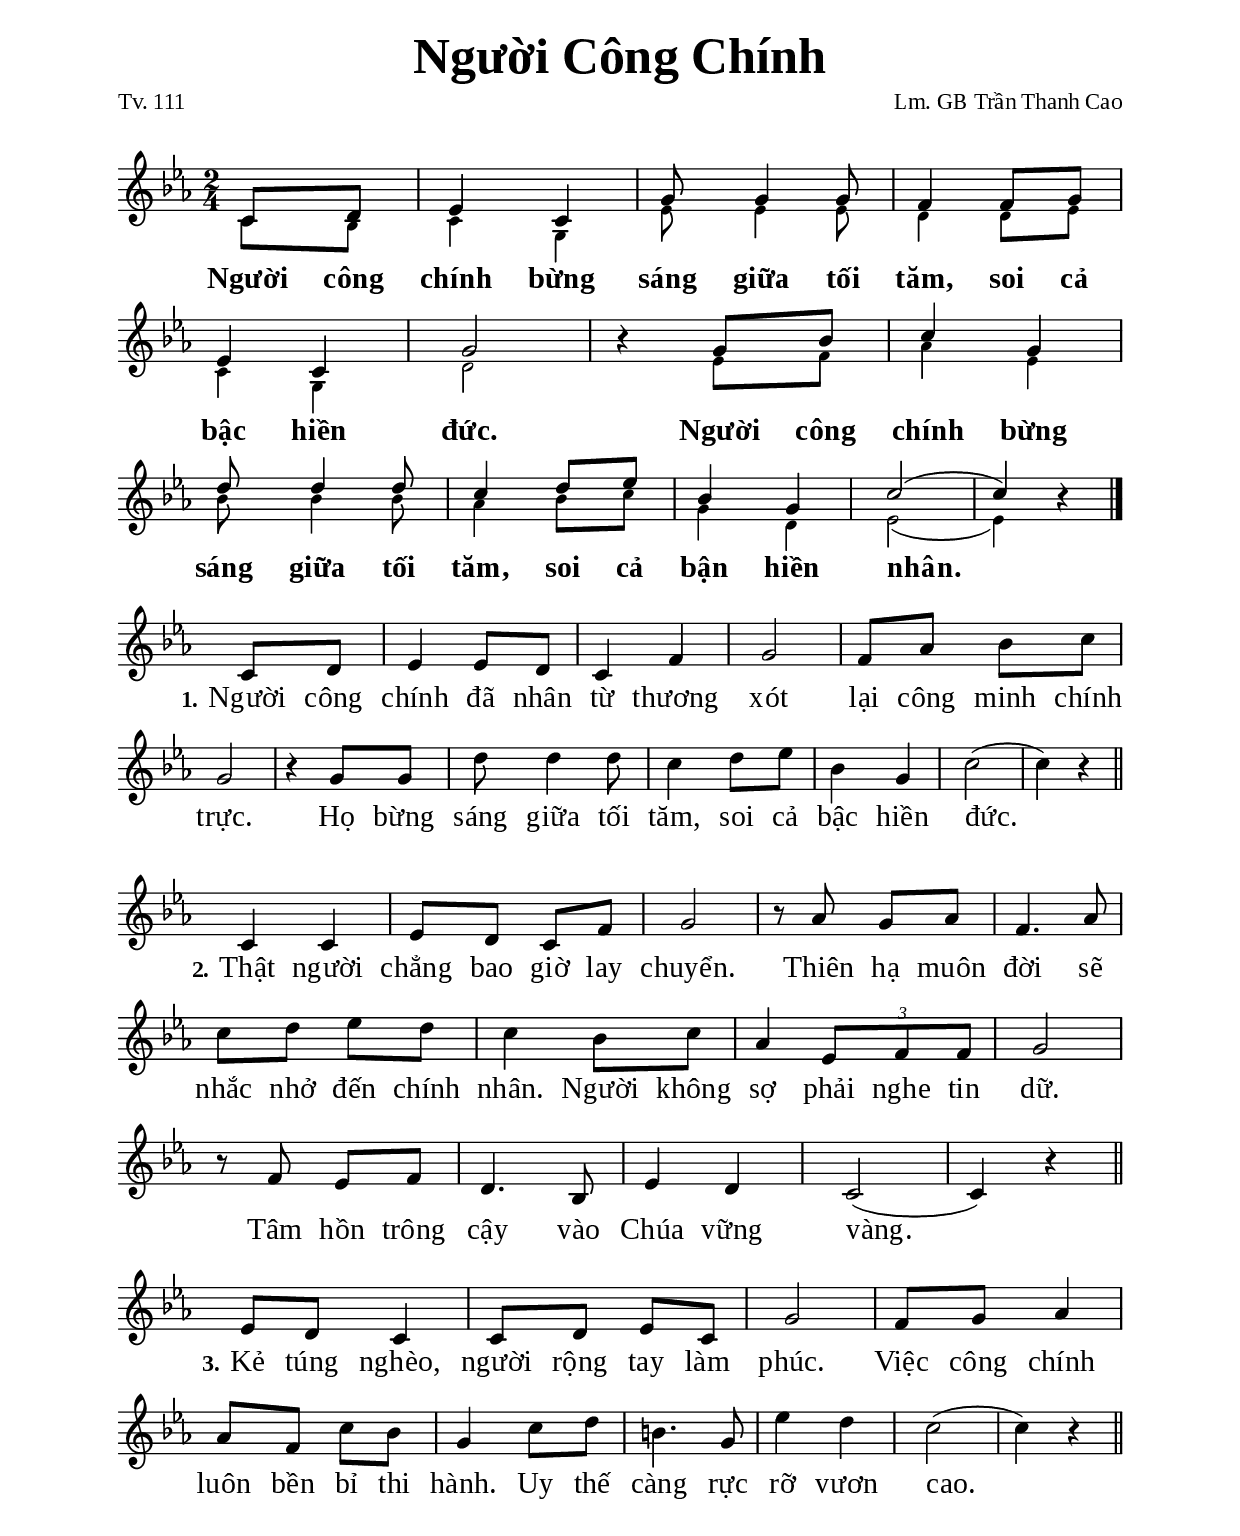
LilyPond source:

% Cài đặt chung
\version "2.22.1"
\include "english.ly"

\header {
  title = \markup { \fontsize #3 "Người Công Chính" }
  poet = "Tv. 111"
  composer = "Lm. GB Trần Thanh Cao"
  arranger = " "
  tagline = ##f
}

\paper {
  #(set-paper-size "a4")
  top-margin = 10\mm
  bottom-margin = 10\mm
  left-margin = 20\mm
  right-margin = 20\mm
  indent = #0
  #(define fonts
    (make-pango-font-tree
      "Liberation Serif"
      "Liberation Serif"
      "Liberation Serif"
      (/ 20 20)))
  page-count = #1
}

% Nhạc điệp khúc
nhacDiepKhucSop = \relative c' {
  \partial 4 c8 d |
  ef4 c |
  g'8 g4 g8 |
  f4 f8 g |
  ef4 c |
  g'2 |
  r4 g8 bf |
  c4 g |
  d'8 d4 d8 |
  c4 d8 ef |
  bf4 g |
  c2 ( |
  c4) r \bar "|."
}

nhacDiepKhucBas = \relative c' {
  \partial 4 c8 bf |
  c4 g |
  ef'8 ef4 ef8 |
  d4 d8 ef |
  c4 g |
  d'2 |
  r4 ef8 f |
  af4 ef |
  bf'8 bf4 bf8 |
  af4 bf8 c |
  g4 d |
  ef2 ( |
  ef4) r
}

% Nhạc phiên khúc
nhacPhienKhucMot = \relative c' {
  \partial 4 c8 d |
  ef4 ef8 d |
  c4 f |
  g2 |
  f8 af bf c |
  g2 |
  r4 g8 g |
  d' d4 d8 |
  c4 d8 ef |
  bf4 g |
  c2 ( |
  c4) r \bar "||"
}

nhacPhienKhucHai = \relative c' {
  c4 c |
  ef8 d c f |
  g2 |
  r8 af g af |
  f4. af8 |
  c d ef d |
  c4 bf8 c |
  af4 \tuplet 3/2 { ef8 f f } |
  g2 |
  r8 f ef f |
  d4. bf8 |
  ef4 d |
  c2 ( |
  c4) r \bar "||"
}

nhacPhienKhucBa = \relative c' {
  ef8 d c4 |
  c8 d ef c |
  g'2 |
  f8 g af4 |
  af8 f c' bf |
  g4 c8 d |
  b!4. g8 |
  ef'4 d |
  c2 ( |
  c4) r \bar "||"
}

% Lời điệp khúc
loiDiepKhuc = \lyricmode {
  Người công chính bừng sáng giữa tối tăm,
  soi cả bậc hiền đức.
  Người công chính bừng sáng giữa tối tăm,
  soi cả bận hiền nhân.
}

% Lời phiên khúc
loiPhienKhucMot = \lyricmode {
  \set stanza = #"1."
  Người công chính đã nhân từ thương xót
  lại công minh chính trực.
  Họ bừng sáng giữa tối tăm, soi cả bậc hiền đức.
}

loiPhienKhucHai = \lyricmode {
  \set stanza = #"2."
  Thật người chẳng bao giờ lay chuyển.
  Thiên hạ muôn đời sẽ nhắc nhở đến chính nhân.
  Người không sợ phải nghe tin dữ.
  Tâm hồn trông cậy vào Chúa vững vàng.
}

loiPhienKhucBa = \lyricmode {
  \set stanza = #"3."
  Kẻ túng nghèo, người rộng tay làm phúc.
  Việc công chính luôn bền bỉ thi hành.
  Uy thế càng rực rỡ vươn cao.
}


% Dàn trang
\score {
  \new ChoirStaff <<
    \new Staff = diepKhuc \with {
        \consists "Merge_rests_engraver"
        %\magnifyStaff #(magstep +1)
      }
      <<
      \new Voice = beSop {
        \voiceOne \key ef \major \time 2/4 \nhacDiepKhucSop
      }
      \new Voice = beBas {
        \override NoteHead.font-size = #-2
        \voiceTwo \key ef \major \time 2/4 \nhacDiepKhucBas
      }
    >>
    \new Lyrics \lyricsto beSop \loiDiepKhuc
  >>
  \layout {
    \override Lyrics.LyricText.font-series = #'bold
    \override Lyrics.LyricText.font-size = #+2.5
    \override Lyrics.LyricSpace.minimum-distance = #3.4
    \override Score.BarNumber.break-visibility = ##(#f #f #f)
    \override Score.SpacingSpanner.uniform-stretching = ##t
  }
}

\score {
  \new ChoirStaff <<
    \new Staff = phienKhuc \with {
        %\magnifyStaff #(magstep +1)
      }
      <<
      \new Voice = beSop {
        \key ef \major \time 2/4 \nhacPhienKhucMot
      }
    >>
    \new Lyrics \lyricsto beSop \loiPhienKhucMot
  >>
  \layout {
    \override Staff.TimeSignature.transparent = ##t
    \override Lyrics.LyricText.font-size = #+2.5
    \override Lyrics.LyricSpace.minimum-distance = #1.7
    \override Score.BarNumber.break-visibility = ##(#f #f #f)
    \override Score.SpacingSpanner.uniform-stretching = ##t
  }
}

\score {
  \new ChoirStaff <<
    \new Staff = phienKhuc \with {
        %\magnifyStaff #(magstep +1)
      }
      <<
      \new Voice = beSop {
        \key ef \major \time 2/4 \nhacPhienKhucHai
      }
    >>
    \new Lyrics \lyricsto beSop \loiPhienKhucHai
  >>
  \layout {
    \override Staff.TimeSignature.transparent = ##t
    \override Lyrics.LyricText.font-size = #+2.5
    \override Lyrics.LyricSpace.minimum-distance = #1.6
    \override Score.BarNumber.break-visibility = ##(#f #f #f)
    \override Score.SpacingSpanner.uniform-stretching = ##t
  }
}

\score {
  \new ChoirStaff <<
    \new Staff = phienKhuc \with {
        %\magnifyStaff #(magstep +1)
      }
      <<
      \new Voice = beSop {
        \key ef \major \time 2/4 \nhacPhienKhucBa
      }
    >>
    \new Lyrics \lyricsto beSop \loiPhienKhucBa
  >>
  \layout {
    \override Staff.TimeSignature.transparent = ##t
    \override Lyrics.LyricText.font-size = #+2.5
    \override Lyrics.LyricSpace.minimum-distance = #1.9
    \override Score.BarNumber.break-visibility = ##(#f #f #f)
    \override Score.SpacingSpanner.uniform-stretching = ##t
  }
}
